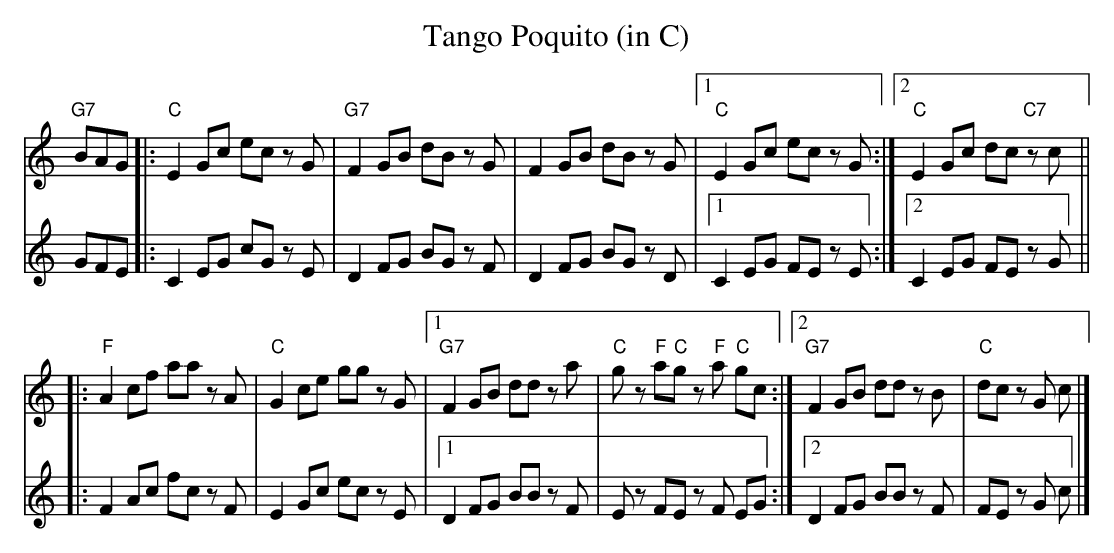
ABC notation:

X:1
T: Tango Poquito (in C)
M: None
L: 1/8
K: C
V: 1
"G7"BAG \
|: "C"E2Gc ec zG | "G7"F2GB dB zG | F2GB dB zG |1 "C"E2Gc ec zG :|2 "C"E2Gc dc "C7"zc ||
|: "F"A2cf aa zA | "C"G2ce gg zG |1 "G7"F2GB dd za | "C"gz "F"a"C"g z"F"a "C"gc \
                                    :|2 "G7"F2GB dd zB | "C"dc zG c |]
V: 2
GFE\
|: C2EG cG zE | D2FG BG zF | D2FG BG zD |1 C2EG FE zE :|2 C2EG FE zG ||
|: F2 Ac fc zF | E2 Gc ec zE |1 D2 FG BB zF | Ez FE zF EG \
                                  :|2 D2 FG BB zF | FE zG c |]
